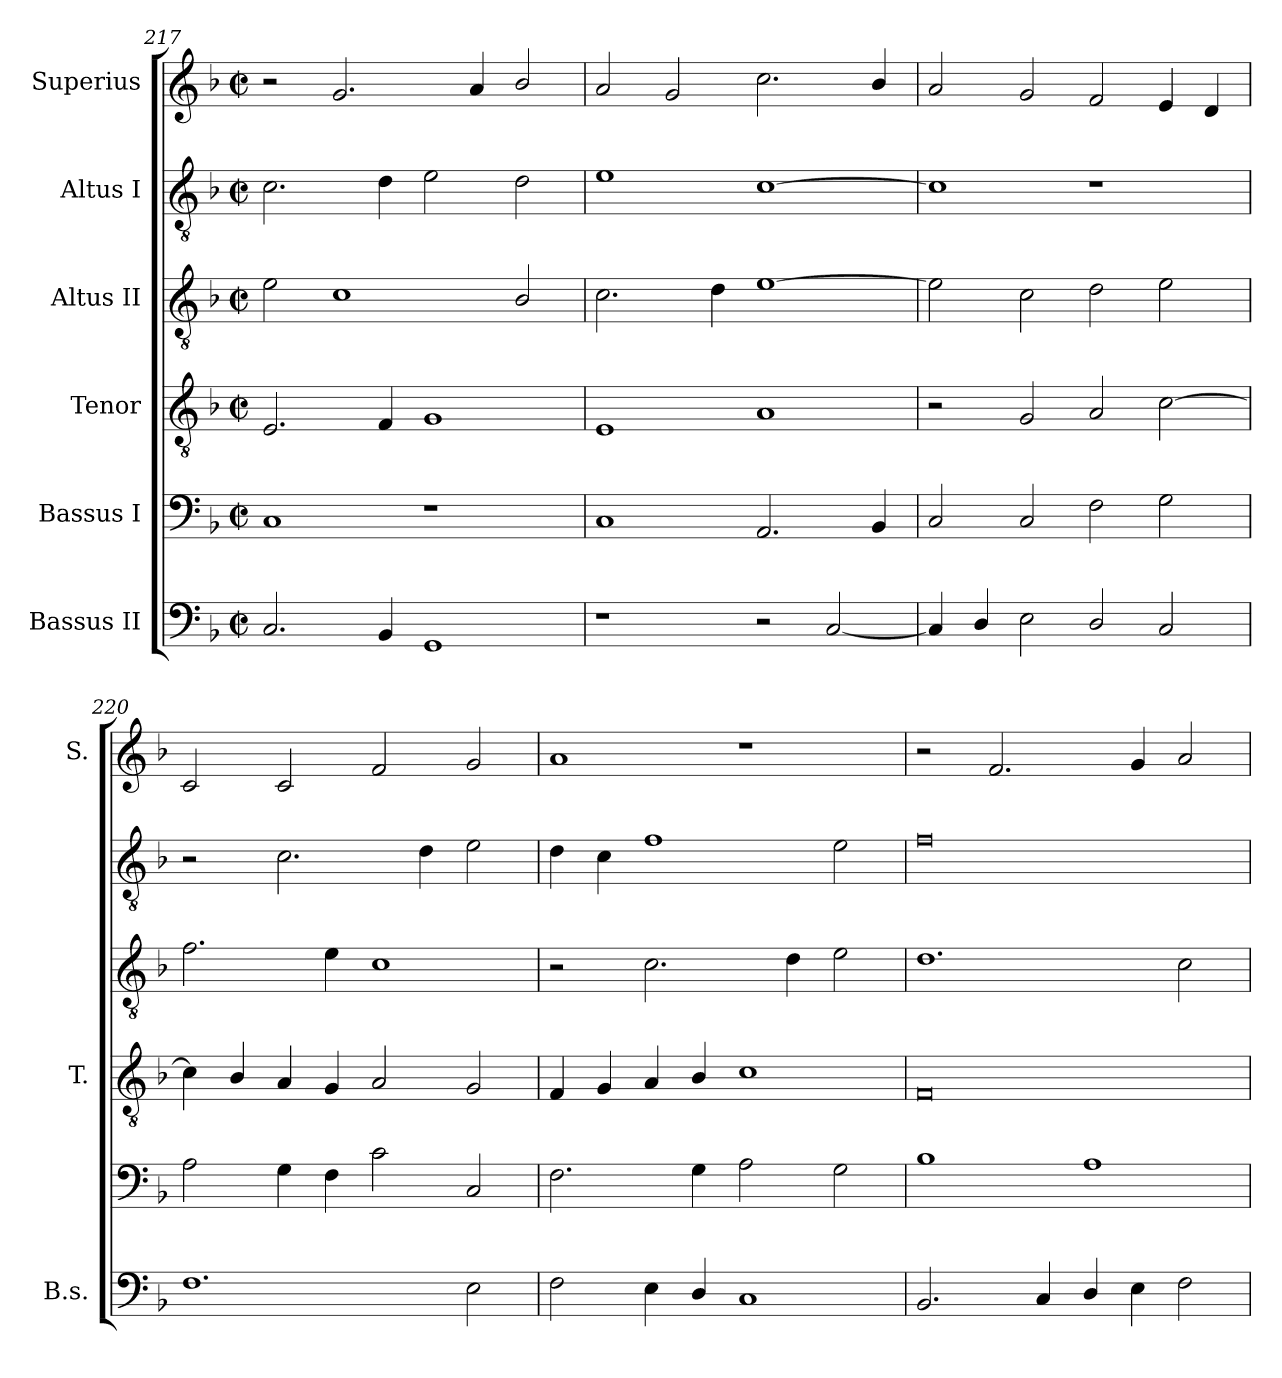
**kern	**kern	**kern	**kern	**kern	**kern
*part6	*part5	*part4	*part3	*part2	*part1
*staff6	*staff5	*staff4	*staff3	*staff2	*staff1
*I"Bassus II	*I"Bassus I	*I"Tenor	*I"Altus II	*I"Altus I	*I"Superius
*I'B.s.	*	*I'T.	*	*	*I'S.
*clefF4	*clefF4	*clefGv2	*clefGv2	*clefGv2	*clefG2
*	*	*ITrd7c12	*ITrd7c12	*ITrd7c12	*
*k[b-]	*k[b-]	*k[b-]	*k[b-]	*k[b-]	*k[b-]
*d:	*d:	*d:	*d:	*d:	*d:
*M2/2	*M2/2	*M2/2	*M2/2	*M2/2	*M2/2
*met(c|)	*met(c|)	*met(c|)	*met(c|)	*met(c|)	*met(c|)
=217	=217	=217	=217	=217	=217
2.Ci/	1Ci	2.EEi/	2Ei\	2.Ci\	2r
.	.	.	1Ci	.	2.gi/
4BB-i/	.	4FFi/	.	4Di\	.
1GGi	1r	1GGi	.	2Ei\	.
.	.	.	.	.	4ai/
.	.	.	2BB-i/	2Di\	2b-i/
=218	=218	=218	=218	=218	=218
1r	1Ci	1EEi	2.Ci\	1Ei	2ai/
.	.	.	.	.	2gi/
.	.	.	4Di\	.	.
2r	2.AAi/	1AAi	[>1Ei	[>1Ci	2.cci\
[<2Ci/	.	.	.	.	.
.	4BB-i/	.	.	.	4b-i/
=219	=219	=219	=219	=219	=219
4Ci/]	2Ci/	2r	2Ei\]	1Ci]	2ai/
4Di/	.	.	.	.	.
2Ei\	2Ci/	2GGi/	2Ci\	.	2gi/
2Di/	2Fi\	2AAi/	2Di\	1r	2fi/
2Ci/	2Gi\	[>2Ci\	2Ei\	.	4ei/
.	.	.	.	.	4di/
!!LO:PB:g=z
=220	=220	=220	=220	=220	=220
1.Fi	2Ai\	4Ci\]	2.Fi\	2r	2ci/
.	.	4BB-i/	.	.	.
.	4Gi\	4AAi/	.	2.Ci\	2ci/
.	4Fi\	4GGi/	4Ei\	.	.
.	2ci\	2AAi/	1Ci	.	2fi/
.	.	.	.	4Di\	.
2Ei\	2Ci/	2GGi/	.	2Ei\	2gi/
=221	=221	=221	=221	=221	=221
2Fi\	2.Fi\	4FFi/	2r	4Di\	1ai
.	.	4GGi/	.	4Ci\	.
4Ei\	.	4AAi/	2.Ci\	1Fi	.
4Di/	4Gi\	4BB-i/	.	.	.
1Ci	2Ai\	1Ci	.	.	1r
.	.	.	4Di\	.	.
.	2Gi\	.	2Ei\	2Ei\	.
=222	=222	=222	=222	=222	=222
2.BB-i/	1B-i	0FFi	1.Di	0Fi	2r
.	.	.	.	.	2.fi/
4Ci/	.	.	.	.	.
4Di/	1Ai	.	.	.	.
4Ei\	.	.	.	.	4gi/
2Fi\	.	.	2Ci\	.	2ai/
=	=	=	=	=	=
*-	*-	*-	*-	*-	*-
